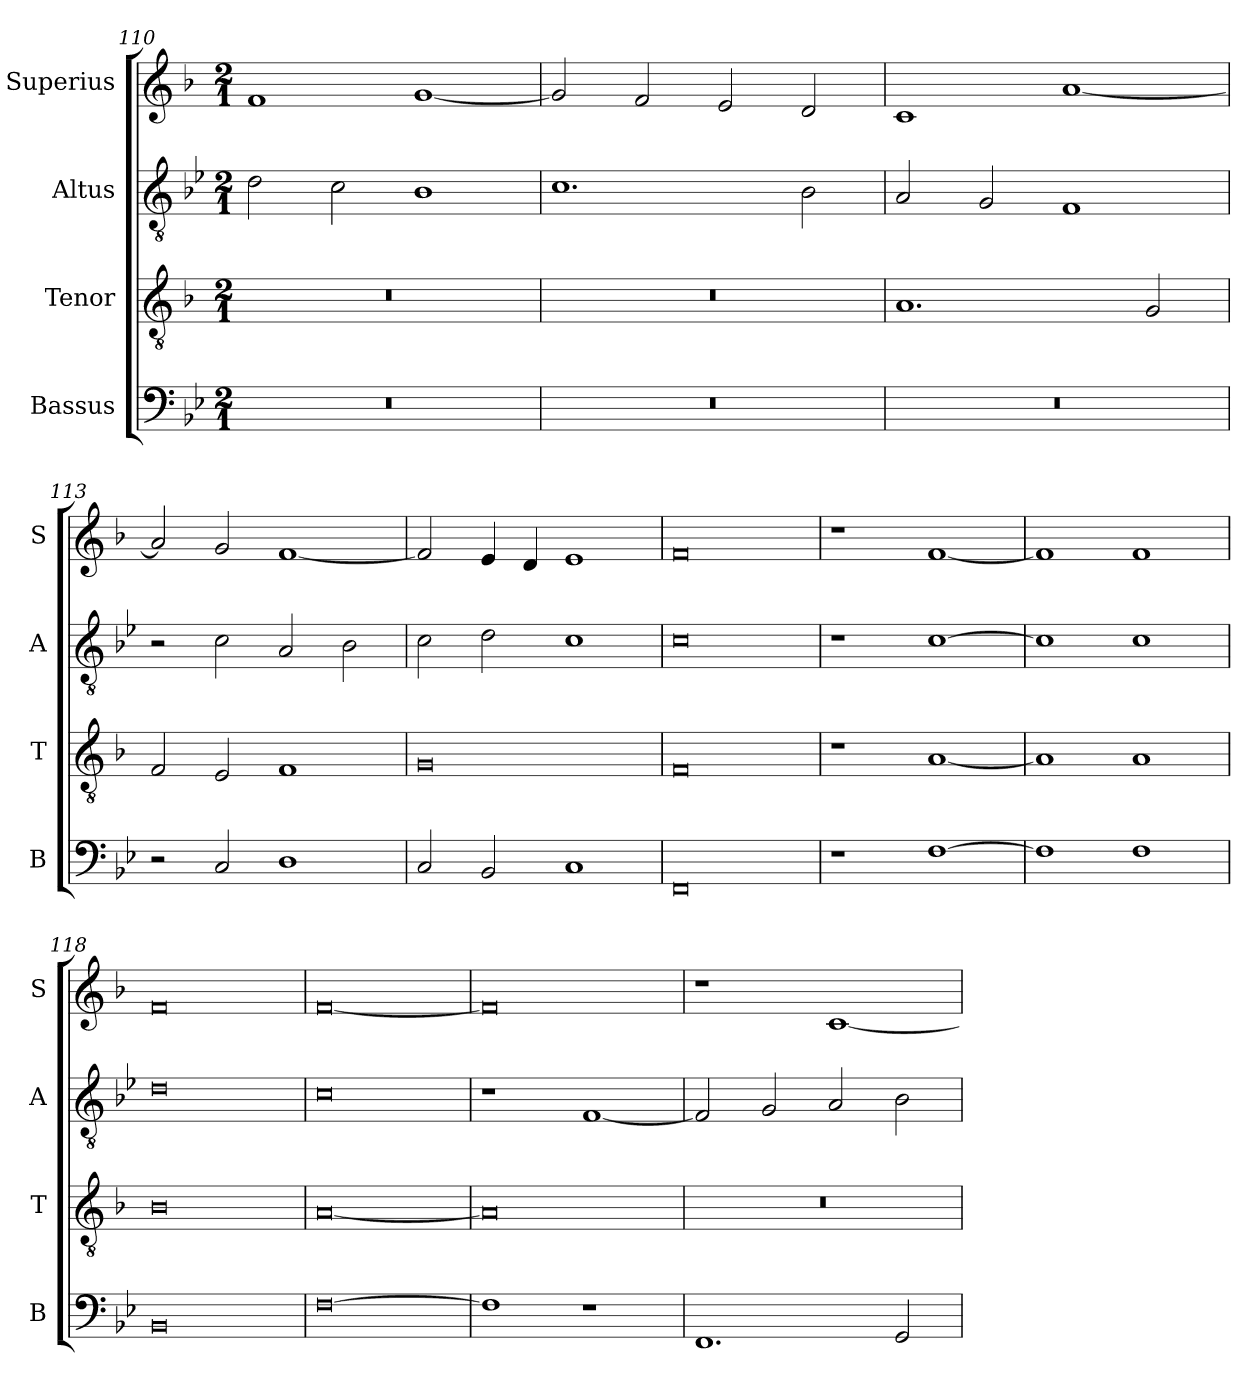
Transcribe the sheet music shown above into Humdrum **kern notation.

**kern	**kern	**kern	**kern
*part4	*part3	*part2	*part1
*staff4	*staff3	*staff2	*staff1
*I"Bassus	*I"Tenor	*I"Altus	*I"Superius
*I'B	*I'T	*I'A	*I'S
*clefF4	*clefGv2	*clefGv2	*clefG2
*k[b-e-]	*k[b-]	*k[b-e-]	*k[b-]
*M2/1	*M2/1	*M2/1	*M2/1
=110	=110	=110	=110
0r	0r	2d	1f
.	.	2c	.
.	.	1B-	[1g
=111	=111	=111	=111
0r	0r	1.c	2g]
.	.	.	2f
.	.	.	2e
.	.	2B-	2d
=112	=112	=112	=112
0r	1.A	2A	1c
.	.	2G	.
.	.	1F	[1a
.	2G	.	.
=113	=113	=113	=113
2r	2F	2r	2a]
2C	2E	2c	2g
1D	1F	2A	[1f
.	.	2B-	.
=114	=114	=114	=114
2C	0G	2c	2f]
2BB-	.	2d	4e
.	.	.	4d
1C	.	1c	1e
=115	=115	=115	=115
0FF	0F	0c	0f
=116	=116	=116	=116
1r	1r	1r	1r
[1F	[1A	[1c	[1f
=117	=117	=117	=117
1F]	1A]	1c]	1f]
1F	1A	1c	1f
=118	=118	=118	=118
0BB-	0B-	0d	0f
=119	=119	=119	=119
[0F	[0A	0c	[0f
=120	=120	=120	=120
1F]	0A]	1r	0f]
1r	.	[1F	.
=121	=121	=121	=121
1.FF	0r	2F]	1r
.	.	2G	.
.	.	2A	[1c
2GG	.	2B-	.
=	=	=	=
*-	*-	*-	*-
